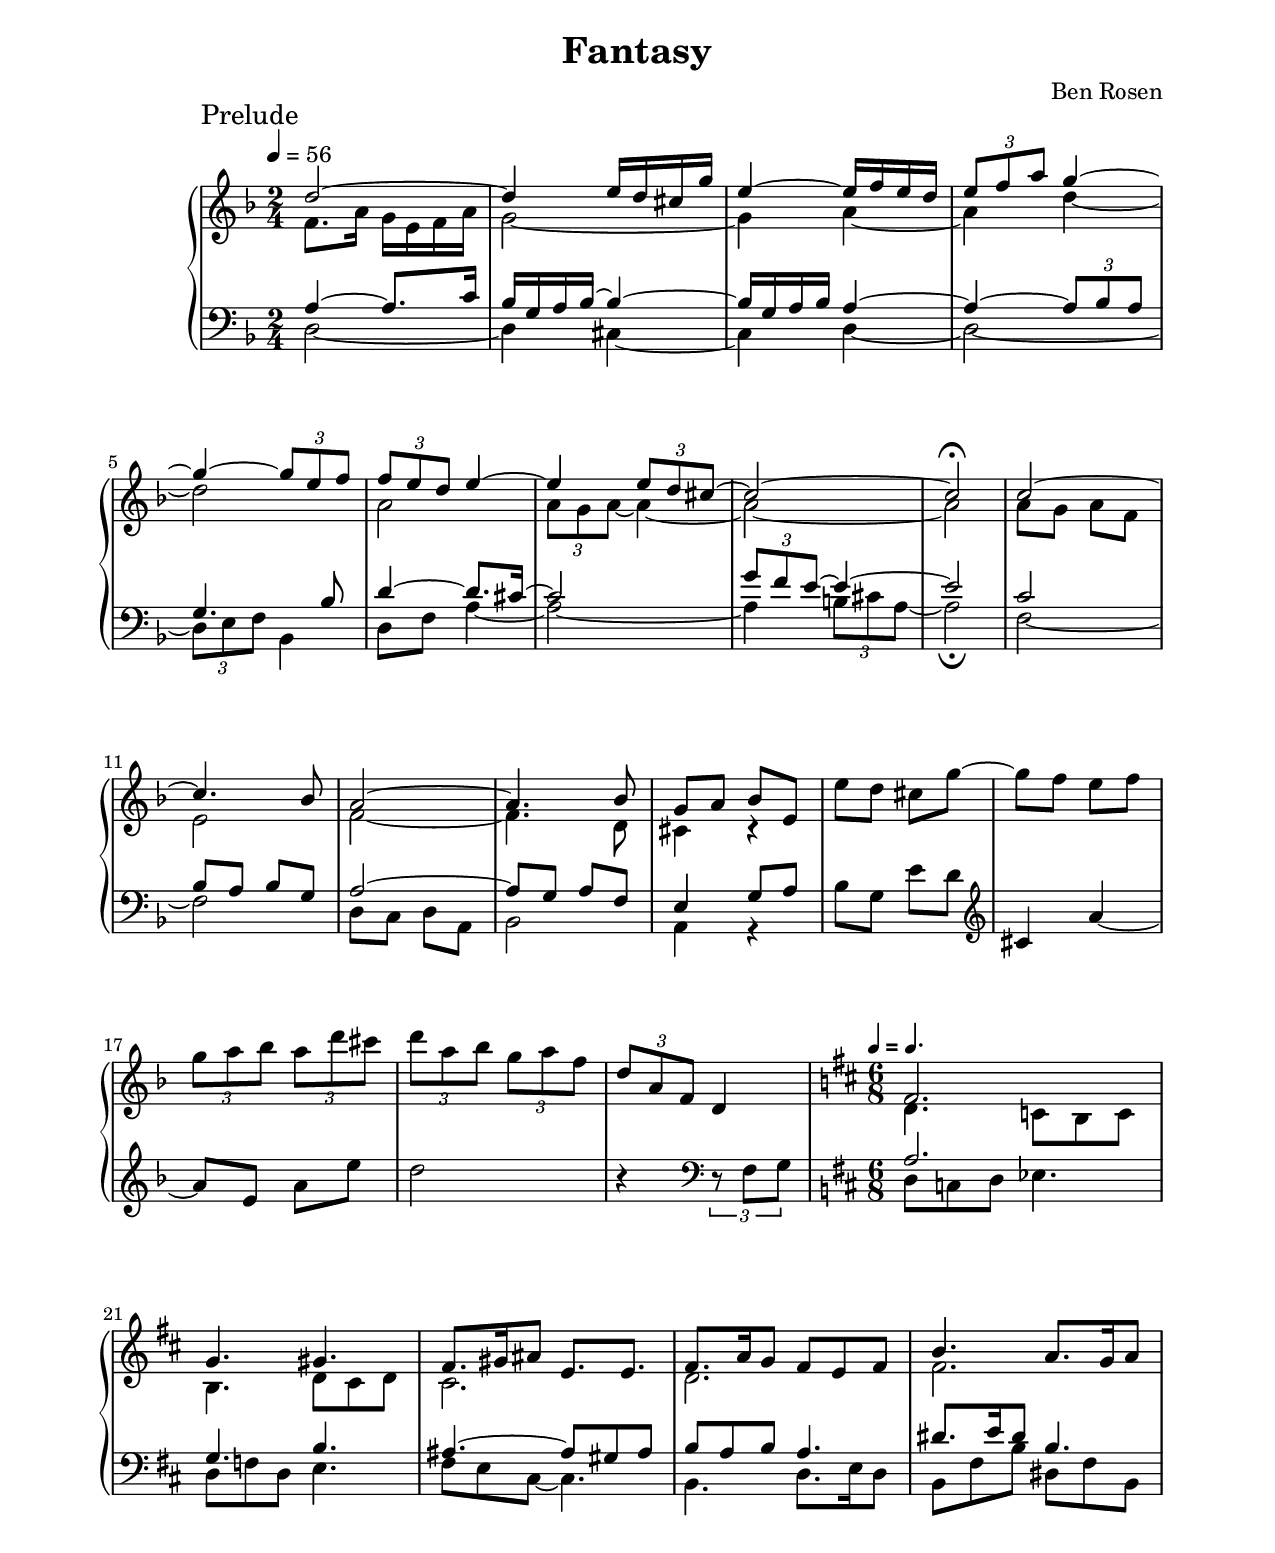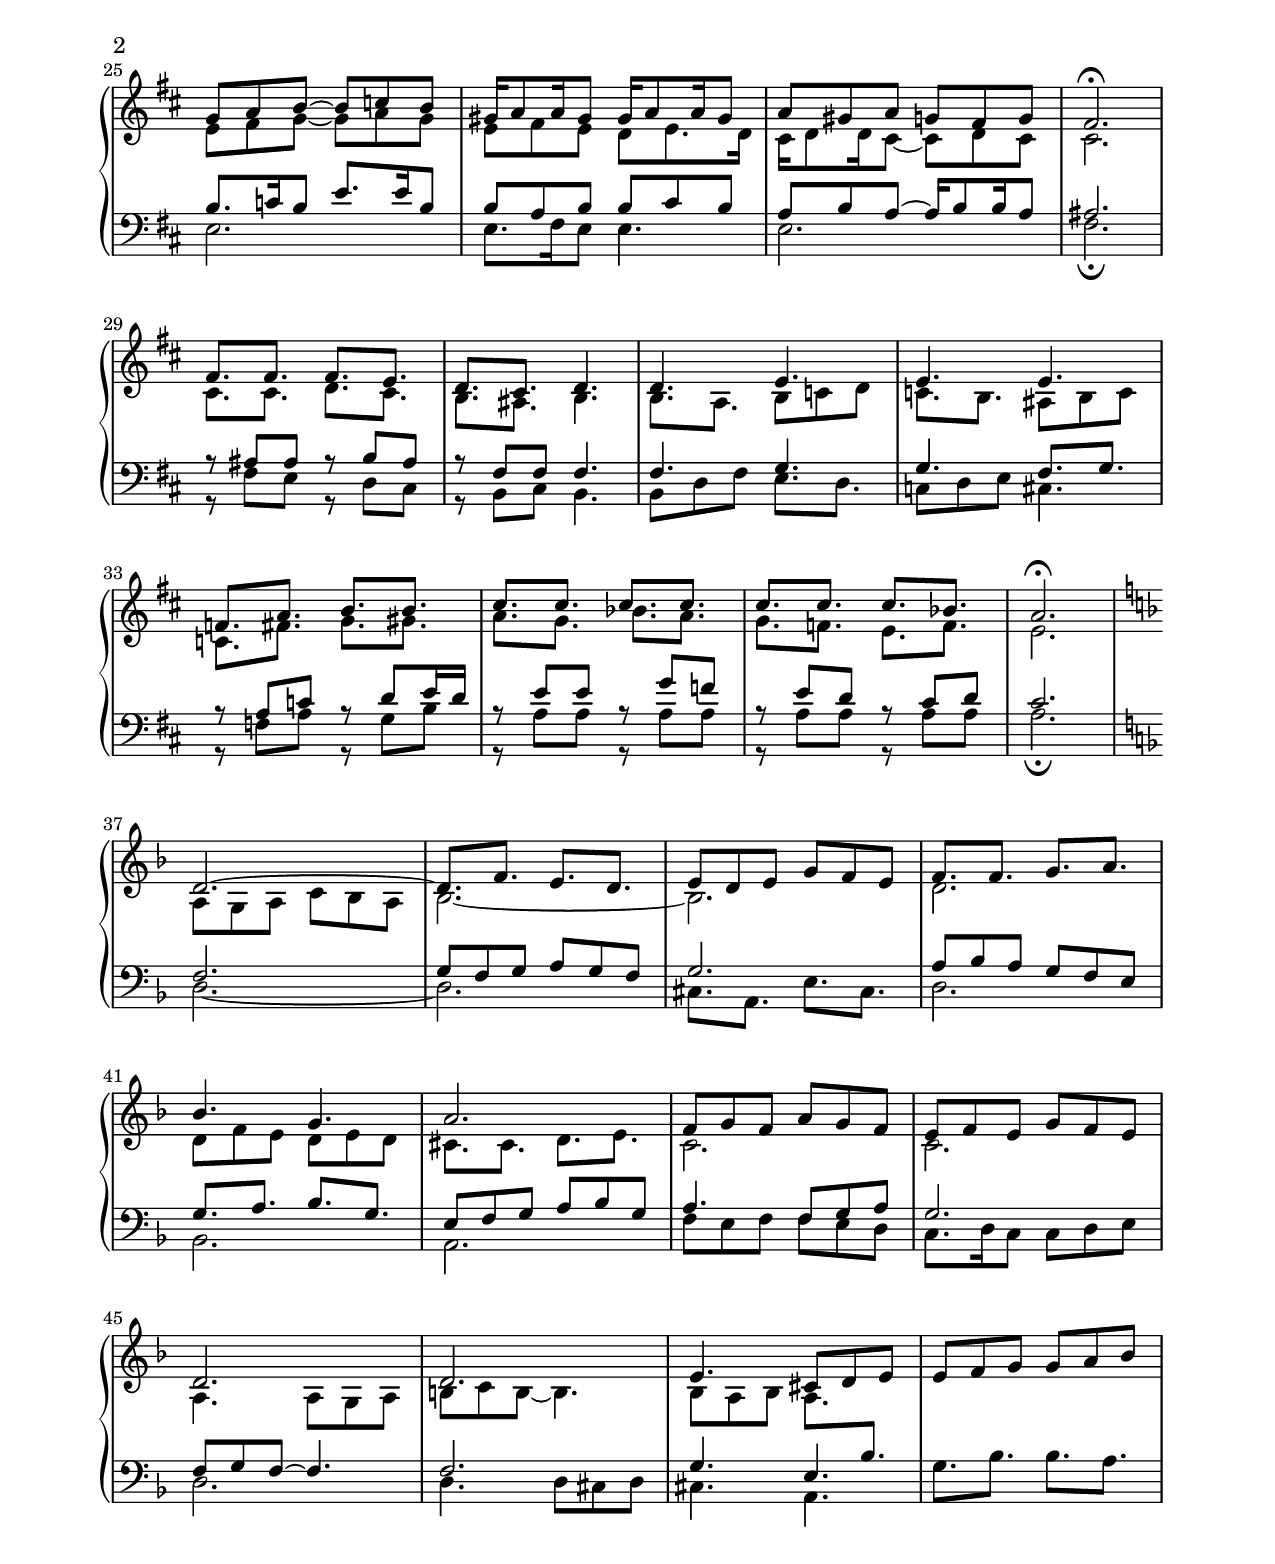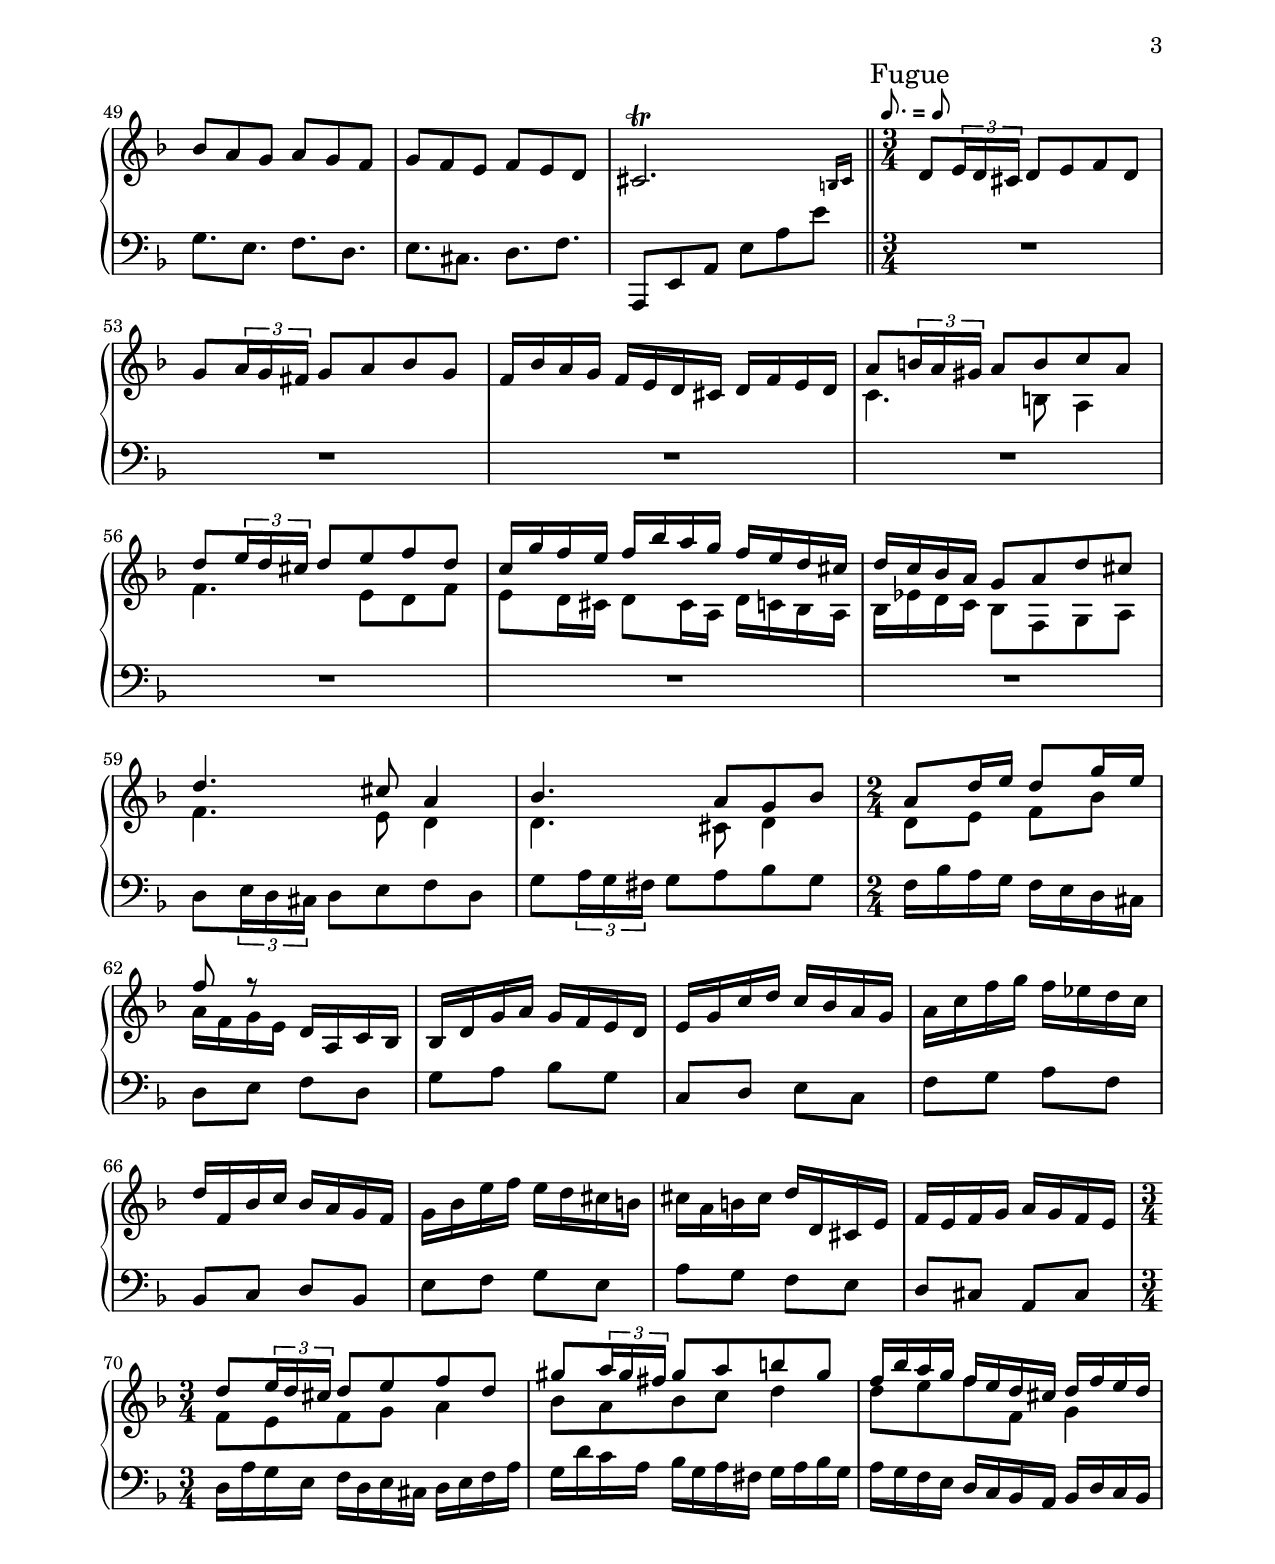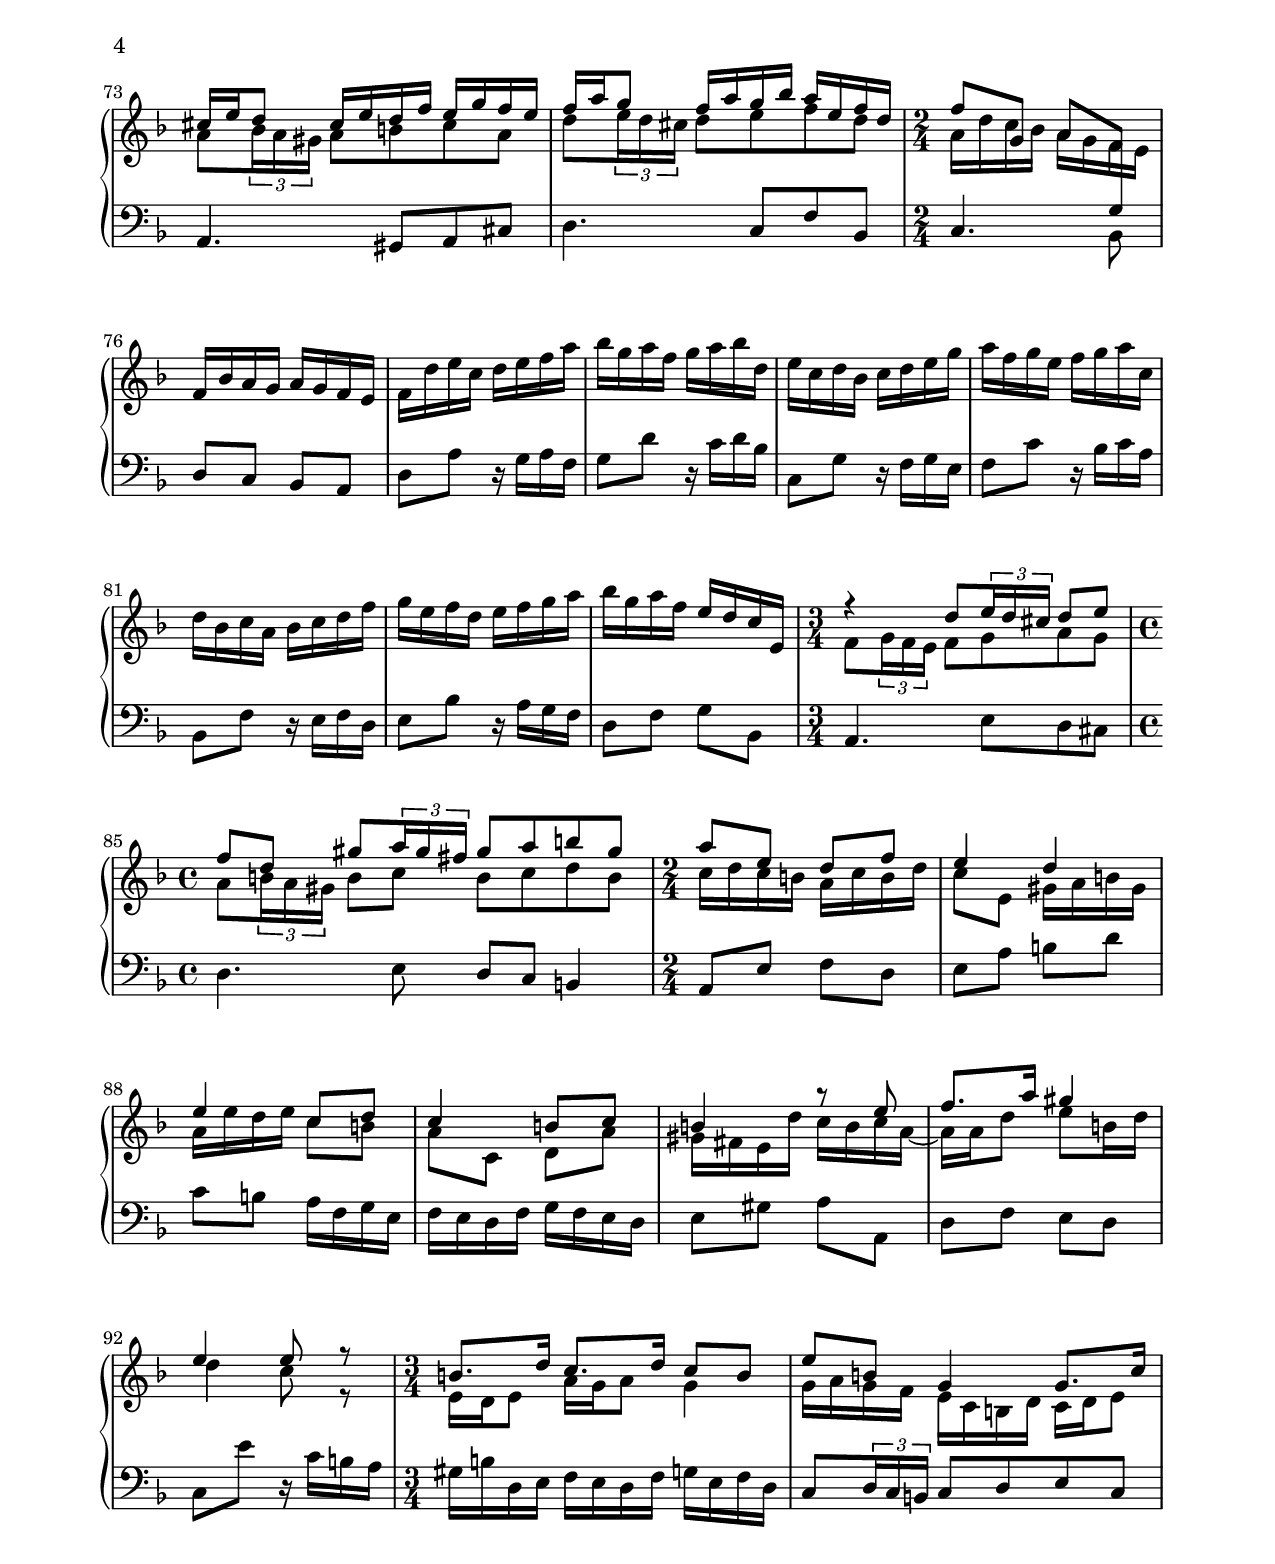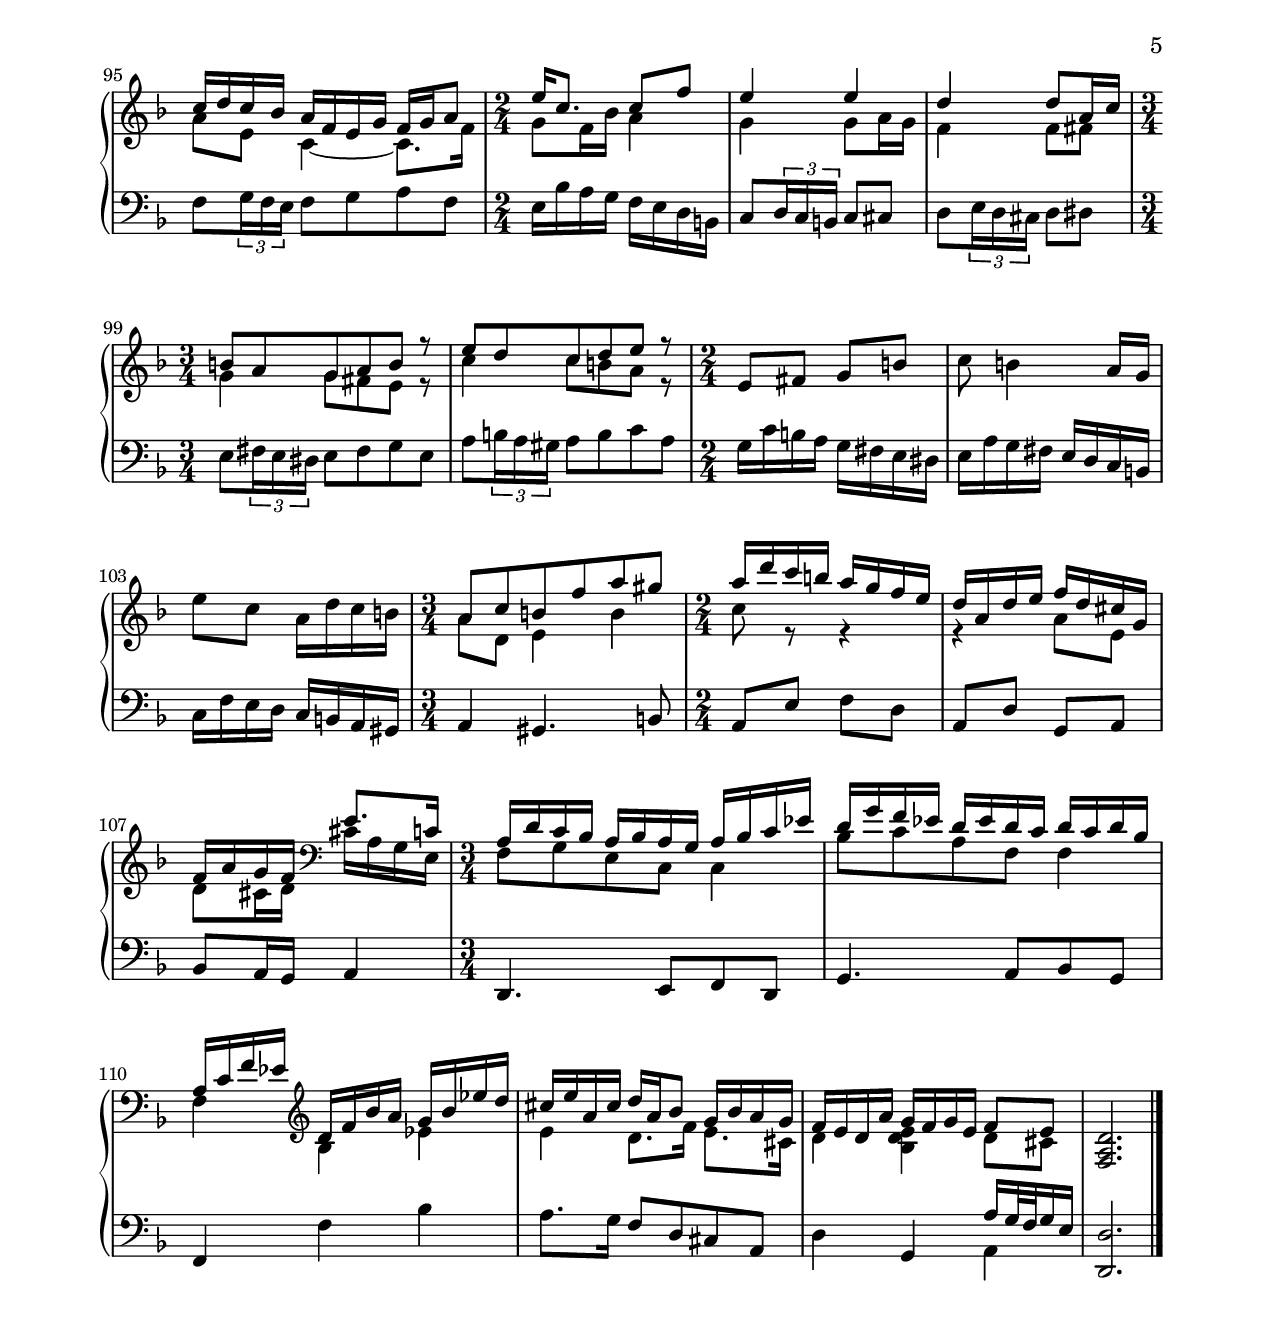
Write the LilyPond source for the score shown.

\version "2.24.0"

\include "settings.ily"

\header {
  title = "Fantasy"
  composer = "Ben Rosen"
}

key_and_time_prelude_one = {
  \tempo 4 = 56
  \key d \minor
  \time 2/4
}

key_and_time_prelude_two = {
  \tempo \markup { \rhythm  { c4 } = \rhythm { c4. } }
  \key b \minor
  \time 6/8
}

key_and_time_fugue = {
  \tempo \markup { \rhythm  { c8. } = \rhythm { c8 } }
  \time 3/4
}

prelude = {
  \section
  \sectionLabel "Prelude"
  \key_and_time_prelude_one
}

fugue = {
  \section
  \sectionLabel "Fugue"
  \key_and_time_fugue
}

upper_voices_prelude_one = {
  << {

    \relative d'' {
      | d2 ~
      | d4 e16 d cs g'
      | e4 ~ e16 f e d
      | \tuplet 3/2 { e8 f a } g4 ~
      | g4 ~ \tuplet 3/2 { g8 e f }
      | \tuplet 3/2 { f8 e d } e4 ~
      | e4 \tuplet 3/2 { e8 d cs ~ }
      | cs2 ~
      | cs2 -\fermata

      | c2 ~
      | c4. bf8
      | a2 ~
      | a4. bf8
      | g8 a bf e,
    }

  } \\ {

    \relative f' {
      | f8. a16 g e f a
      | g2 ~
      | g4 a ~
      | a d ~
      | d2
      | a2
      | \tuplet 3/2 { a8 g a ~ } a4 ~
      | a2 ~
      | a2

      | a8 g a f
      | e2
      | f2 ~
      | f4. d8
      | cs4 r
    }

  } >>
}

upper_voices_prelude_two = {
  << {

    \relative fs' {
      | fs2.
      | g4. gs
      | fs8. gs16 as8 e8. e
      | fs8. a16 g8 fs e fs
      | b4. a8. g16 a8
      | g8 a b ~ b c b
      | gs16 a8 a16 gs8 gs16 a8 a16 gs8
      | a8 gs a g fs g
      | fs2. -\fermata

      | fs8. fs fs e
      | d8. cs d4.
      | d4. e
      | e4. e
      | f8. a b b
      | cs8. cs cs cs
      | cs8. cs cs bf
      | a2. - \fermata
    }

  }  \\ {

    \relative d' {
      | d4. c8 b c
      | b4. d8 cs d
      | cs2.
      | d2.
      | fs2.
      | e8 fs g ~ g a g
      | e8 fs e d e8. d16
      | cs16 d8 d16 cs8 ~ cs d cs
      | cs2.

      | cs8. cs d cs
      | b8. as b4.
      | b8. a b8 c d
      | c8. b as8 b c
      | c8. fs g gs
      | a8. g bf a
      | g8. f e f
      | e2.
    }

  } >>
}

upper_voices_prelude_three = {
  << {

    \relative d {
      | d'2. ~
      | d8. f e8. d
      | e8 d e g f e
      | f8. f  g8. a
      | bf4. g
      | a2.
      | f8 g f a g f
      | e8 f e g f e
      | d2.
      | d2.
      | e4. cs8 d e
      | e8 f g g a bf
      | bf8 a g a g f
      | g8 f e f e d
      | \afterGrace 15/16 cs2. \trill { b16 cs }
    }

  } \\ {

    \relative a {
      | a8 g a c bf a
      | bf2. ~
      | bf2.
      | d2.
      | d8 f e d e d
      | cs8. cs d e
      | c2.
      | c2.
      | a4. a8 g a
      | b8 c b ~ b4.
      | bf8 a bf a8.
      \change Staff = "lower"
      \stemUp bf
    }

  } >>
}

upper_voices_fugue_one = {
  << {

    \relative a' {
      | a8 \tuplet 3/2 { b16 a gs } a8 b c a
      | d8 \tuplet 3/2 { e16 d cs } d8 e f d
      | c16 g' f e f bf a g f e d cs
      | d16 c bf a g8 a d cs
      | d4. cs8 a4
      | bf4. a8 g bf

      \time 2/4

      | a8 d16 e d8 g16 e
      | f8 r
    }

  } \\ {

    \relative c' {
      | c4. b8 a4
      | f'4. e8 d f
      | e8 d16 cs d8 cs16 a d c bf a
      | bf16 ef d c bf8 f g a
      | f'4. e8 d4
      | d4. cs8 d4

      \time 2/4

      | d8 e f bf
      | a16 f g e
    }

  } >>
}

upper_voices_fugue_two = {
  << {

    \relative d'' {
      | d8 \tuplet 3/2 { e16 d cs } d8 e f d
      | gs8 \tuplet 3/2 { a16 gs fs } gs8 a b gs
      | f16 bf a g f e d cs d f e d
      | cs16 e d8 cs16 e d f e g f e
      | f16 a g8 f16 a g bf a e f d

      \time 2/4

      | f8 g, a
      \change Staff = "lower"
      g,
    }

  } \\ {

    \relative f' {
      | f8 e f g a4
      | bf8 a bf c d4
      | d8 e f f, g4
      | a8 \tuplet 3/2 { bf16 a gs } a8 b cs a
      | d8 \tuplet 3/2 { e16 d cs } d8 e f d

      \time 2/4

      | a16 d c bf a g f e
    }

  } >>
}

upper_voices_fugue_three = {
  << {

    \relative d'' {
      | r4 d8 \tuplet 3/2 { e16 d cs } d8 e

      \time 4/4

      | f8 d gs \tuplet 3/2 { a16 gs fs } gs8 a b gs

      \time 2/4

      | a8 e d f
      | e4 d
      | e4 c8 d
      | c4 b8 c
      | b4 r8 e
      | f8. a16 gs4
      | e4 e8 r

      \time 3/4

      | b8. d16 c8. d16 c8 b
      | e b g4 g8. c16
      | c16 d c bf a f e g f g a8

      \time 2/4

      | e'16 c8. c8 f
      | e4 e
      | d4 d8 a16 c

      \time 3/4

      | b8 a g a b r
      | e d c d e r
    }

  } \\ {

    \relative f' {
      | f8 \tuplet 3/2 { g16 f e } f8 g a g

      \time 4/4

      | a8 \tuplet 3/2 { b16 a gs } b8 c b8 c d b

      \time 2/4

      | c16 d c b a c b d
      | c8 e, gs16 a b gs
      | a16 e' d e c8 b
      | a8 c, d a'
      | gs16 fs e d' c b c a ~
      | a16 a d8 e b16 d
      | d4 c8 r

      \time 3/4

      | e,16 d e8 a16 g a8 g4
      | g16 a g f e c b d c d e8
      | a8 e c4 ~ c8. f16

      \time 2/4

      | g8 f16 bf a4
      | g4 g8 a16 g
      | f4 f8 fs

      \time 3/4

      | g4 g8 fs e r
      | c'4 c8 b a r
    }

  } >>
}

upper_voices_fugue_four = {
  << {

    \relative a' {
      | a8 c b f' a gs

      \time 2/4

      | a16 d c b a g f e
      | d16 a d e f d cs g
      | f16 a g f
        \clef "bass"
        e8. c16

      \time 3/4

      | a16 d c bf a bf a g a bf c ef
      | d16 g f ef d ef d c d c d bf


      | a16 c f ef
        \clef "treble"
        d f bf a g bf ef d
      | cs16 e a, cs d a bf8 g16 bf a g
      | f16 e d a' g f g e f8 e
    }

  } \\ {

    \relative a' {
      | a8 d, e4 b'

      \time 2/4

      | c8 r r4
      | r4 a8 e
      | d8 cs16 d
        \clef "bass"
        cs a g e
      | f8 g e c c4
      | bf'8 c a f f4

      | f4
        \clef "treble"
        bf ef
      | e4 d8. f16 e8. cs16
      | d4 <bf d e> d8 cs
    }

  } >>
}

upper_staff = \relative e'' {
  \prelude

  \upper_voices_prelude_one

  | e8 d cs g' ~
  | g8 f e f \tuplet 3/2 { g8 a bf } \tuplet 3/2 { a8 d cs }
  | \tuplet 3/2 { d8 a bf } \tuplet 3/2 { g8 a f }
  | \tuplet 3/2 { d8 a f } d4

  \key_and_time_prelude_two

  \upper_voices_prelude_two

  \key d \minor

  \upper_voices_prelude_three

  \fugue

  | d8 \tuplet 3/2 { e16 d cs } d8 e f d
  | g8 \tuplet 3/2 { a16 g fs } g8 a bf g
  | f16 bf a g f e d cs d f e d

  \upper_voices_fugue_one

  d16 a c bf
  | bf16 d g a g f e d
  | e g c d c bf a g
  | a c f g f ef d c
  | d f, bf c bf a g f
  | g bf e f e d cs b
  | cs a b cs d d, cs e
  | f e f g a g f e

  \upper_voices_fugue_two

  | f16 bf a g a g f e
  | f16 d' e c d e f a
  | bf16 g a f g a bf d,
  | e16 c d bf c d e g
  | a16 f g e f g a c,
  | d16 bf c a bf c d f
  | g16 e f d e f g a
  | bf g a f e d c e,

  \upper_voices_fugue_three

  \time 2/4

  | e8 fs g b
  | c b4 a16 g
  | e'8 c a16 d c b

  \time 3/4

  \upper_voices_fugue_four

  <f, a d>2.

  \bar "|."
}

lower_voices_prelude_one = {
  << {

    \relative a {
      | a4 ~ a8. c16
      | bf16 g a bf ~ bf4 ~
      | bf16 g a bf a4 ~
      | a4 ~ \tuplet 3/2 { a8 bf a }
      | g4. bf8
      | d4 ~ d8. cs16 ~
      | cs2
      | \tuplet 3/2 { g'8 f e ~ } e4 ~
      | e2

      | c2
      | bf8 a bf g
      | a2 ~
      | a8 g8 a8 f8
      | e4 g8 a
    }

  } \\ {

    \relative d {
      | d2 ~
      | d4 cs ~
      | cs4 d ~
      | d2 ~
      | \tuplet 3/2 { d8 e f } bf,4
      | d8 f a4 ~
      | a2 ~
      | a4 \tuplet 3/2 { b8 cs a ~ }
      | a2 -\fermata

      | f2 ~
      | f2
      | d8 c d a
      | bf2
      | a4 r
    }

  } >>
}

lower_voices_prelude_two = {
  << {

    \relative a {
      | a2.
      | g4. b
      | as4. ~ as8 gs as
      | b8 a8 b8 a4.
      | ds8. e16 ds8 b4.
      | b8. c16 b8 e8. e16 b8
      | b8 a8 b8 b8 cs8 b8
      | a8 b8 a8 ~ a16 b8 b16 a8
      | as2.

      | r8 as8 as8 r8 b8 as8
      | r8 fs8 fs8 fs4.
      | fs4. g4.
      | g4. fs8. g
      | r8 a8 c8 r8 d8 e16 d16
      | r8 e8 e8 r8 g8 f8
      | r8 e8 d8 r8 cs8 d8
      | cs2. 
    }

  } \\ {

    \relative d {
      | d8 c d ef4.
      | d8 f d e4.
      | fs8 e cs ~ cs4.
      | b4. d8. e16 d8
      | b8 fs' b ds, fs b,
      | e2.
      | e8. fs16 e8 e4.
      | e2.
      | fs2. -\fermata

      | r8 fs e r d cs
      | r8 b cs b4.
      | b8 d fs e8. d
      | c8 d e cs4.
      | r8 f a r g b
      | r8 a a r a a
      | r8 a a r a a
      | a2. -\fermata
    }

  } >>
}

lower_voices_prelude_three = {
  << {

    \relative f {
      | f2.
      | g8 f g a g f
      | g2.
      | a8 bf a g f e
      | g8. a bf8. g
      | e8 f g a bf g
      | a4. f8 g a
      | g2.
      | f8 g f ~ f4.
      | f2.
      | g4. e4.
    }

  } \\ {

    \relative d {
      | d2. ~
      | d2.
      | cs8. a e' cs
      | d2.
      | bf2.
      | a2.
      | f'8 e f f e d
      | c8. d16 c8 c d e
      | d2.
      | d4. d8 cs d
      | cs4. a
    }

  } >>
}

lower_staff = \relative b {
  \clef "bass"

  \prelude

  \lower_voices_prelude_one

  | bf8 g e' d

  \clef "treble"

  | cs4 a' ~
  | a8 e a e'
  | d2

  | r4
  \clef "bass"
  \tuplet 3/2 { r8 f,, g }

  \key_and_time_prelude_two

  \lower_voices_prelude_two

  \key d \minor

  \lower_voices_prelude_three

  | g8. bf bf a
  | g8. e f d
  | e8. cs d f
  | a,,8 e' a e' a e'

  \fugue

  | R2. * 7

  | d,8 \tuplet 3/2 { e16 d cs } d8 e f d
  | g8 \tuplet 3/2 { a16 g fs } g8 a bf g

  \time 2/4

  | f16 bf a g f e d cs
  | d8 e f d
  | g8 a bf g
  | c,8 d e c
  | f8 g a f
  | bf,8 c d bf
  | e8 f g e
  | a8 g f e
  | d8 cs a cs

  \time 3/4

  | d16 a' g e f d e cs d e f a
  | g16 d' c a bf g a fs g a bf g
  | a16 g f e d c bf a bf d c bf
  | a4. gs8 a cs
  | d4. c8 f bf,

  \time 2/4

  | c4. \stemDown bf8 \stemNeutral
  | d8 c bf a
  | d8 a' r16 g a f
  | g8 d' r16 c d bf
  | c,8 g' r16 f g e
  | f8 c' r16 bf c a
  | bf,8 f' r16 e f d
  | e8 bf' r16 a g f
  | d8 f g bf,

  \time 3/4

  | a4. e'8 d cs

  \time 4/4

  | d4. e8 d c b4

  \time 2/4

  | a8 e' f d
  | e8 a b d8
  | c8 b a16 f g e
  | f16 e d f g f e d
  | e8 gs a a,8
  | d8 f e d8
  | c8 e' r16 c b a

  \time 3/4

  | gs16 b d, e f e d f g e f d
  | c8 \tuplet 3/2 { d16 c b } c8 d e c
  | f8 \tuplet 3/2 { g16 f e } f8 g a f8

  \time 2/4

  | e16 bf' a g f e d b

  | c8 \tuplet 3/2 { d16 c b } c8 cs
  | d \tuplet 3/2 { e16 d cs } d8 ds

  \time 3/4

  | e8 \tuplet 3/2 { fs16 e ds } e8 fs g e8
  | a8 \tuplet 3/2 { b16 a gs } a8 b c a

  \time 2/4

  | g16 c b a g fs e ds e a g fs e d c b c f e d c b a gs

  \time 3/4

  | a4 gs4. b8

  \time 2/4

  | a8 e' f d
  | a8 d g, a
  | bf8 a16 g a4

  \time 3/4

  | d,4. e8 f d
  | g4. a8 bf g
  | f4 f'4 bf4
  | a8. g16 f8 d cs a
  | d4 g, << { a'16 g32 f g16 e } \\ a,4 >>
  | <d, d'>2.

  \bar "|."
}

\score {
  \new PianoStaff {
    <<
      \new Staff = "upper" \upper_staff
      \new Staff = "lower" \lower_staff
    >>
  }
}
